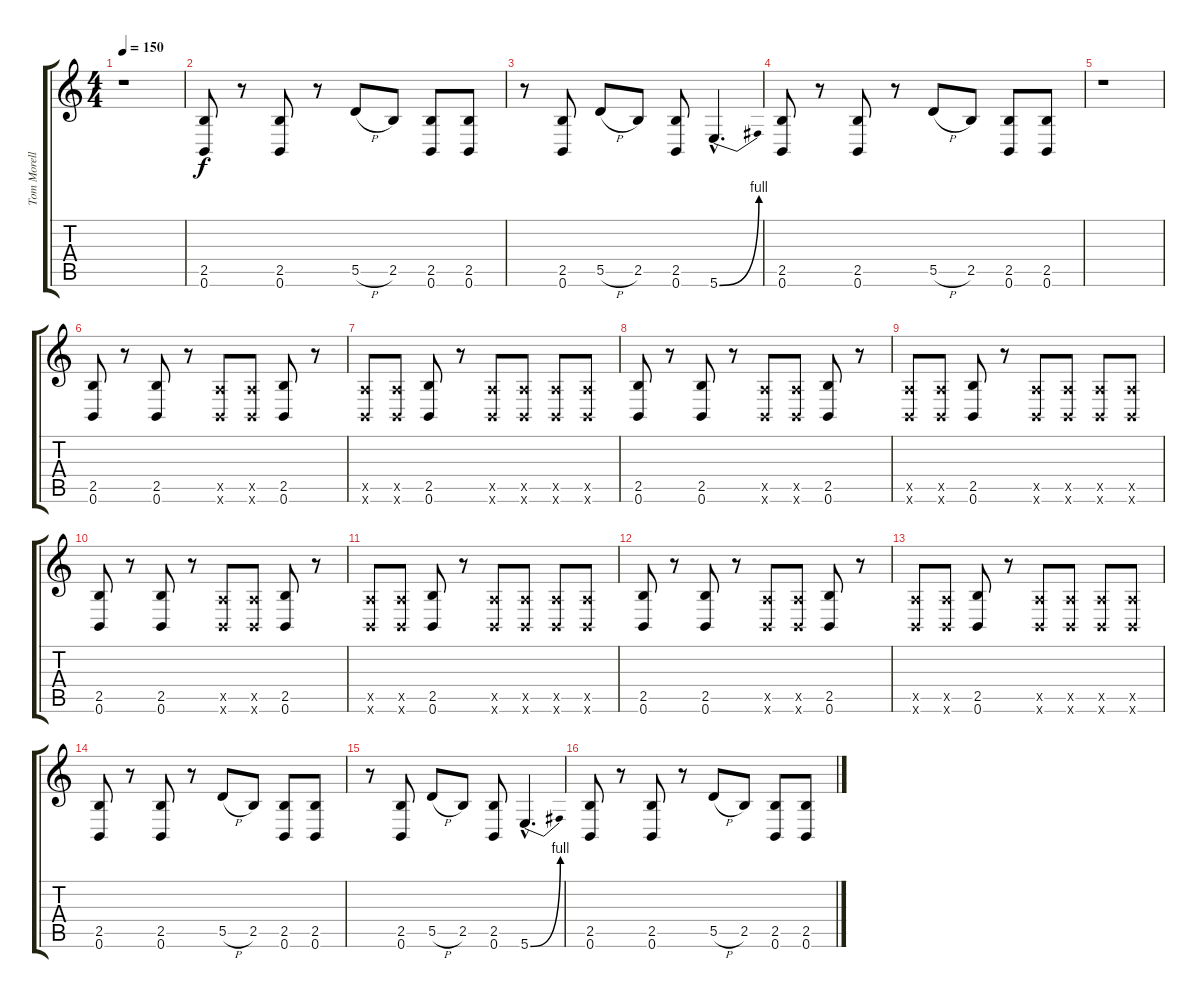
\track ("Tom Morello" "Tom Morell") {instrument overdrivenguitar}
\staff {score tabs}
\tuning (E4 B3 G3 D3 A2 B1) {hide}
\ts (4 4)
\tempo 150
\clef g2
\ks c
r.1{dy f} |
(2.5 0.6).8{instrument electricguitarmuted} r.8 (2.5 0.6).8 r.8 5.5{h}.8 2.5.8 (2.5 0.6).8 (2.5 0.6).8 |
r.8 (2.5 0.6).8 5.5{h}.8 2.5.8 (2.5 0.6).8 5.6{be (bend 0 0 60 4) hac}.4{d} |
(2.5 0.6).8 r.8 (2.5 0.6).8 r.8 5.5{h}.8 2.5.8 (2.5 0.6).8 (2.5 0.6).8 |
r.1 |
(2.5 0.6).8{instrument overdrivenguitar} r.8 (2.5 0.6).8 r.8 (0.5{x} 0.6{x}).8 (0.5{x} 0.6{x}).8 (2.5 0.6).8 r.8 |
(0.5{x} 0.6{x}).8 (0.5{x} 0.6{x}).8 (2.5 0.6).8 r.8 (0.5{x} 0.6{x}).8 (0.5{x} 0.6{x}).8 (0.5{x} 0.6{x}).8 (0.5{x} 0.6{x}).8 |
(2.5 0.6).8 r.8 (2.5 0.6).8 r.8 (0.5{x} 0.6{x}).8 (0.5{x} 0.6{x}).8 (2.5 0.6).8 r.8 |
(0.5{x} 0.6{x}).8 (0.5{x} 0.6{x}).8 (2.5 0.6).8 r.8 (0.5{x} 0.6{x}).8 (0.5{x} 0.6{x}).8 (0.5{x} 0.6{x}).8 (0.5{x} 0.6{x}).8 |
(2.5 0.6).8 r.8 (2.5 0.6).8 r.8 (0.5{x} 0.6{x}).8 (0.5{x} 0.6{x}).8 (2.5 0.6).8 r.8 |
(0.5{x} 0.6{x}).8 (0.5{x} 0.6{x}).8 (2.5 0.6).8 r.8 (0.5{x} 0.6{x}).8 (0.5{x} 0.6{x}).8 (0.5{x} 0.6{x}).8 (0.5{x} 0.6{x}).8 |
(2.5 0.6).8 r.8 (2.5 0.6).8 r.8 (0.5{x} 0.6{x}).8 (0.5{x} 0.6{x}).8 (2.5 0.6).8 r.8 |
(0.5{x} 0.6{x}).8 (0.5{x} 0.6{x}).8 (2.5 0.6).8 r.8 (0.5{x} 0.6{x}).8 (0.5{x} 0.6{x}).8 (0.5{x} 0.6{x}).8 (0.5{x} 0.6{x}).8 |
(2.5 0.6).8 r.8 (2.5 0.6).8 r.8 5.5{h}.8 2.5.8 (2.5 0.6).8 (2.5 0.6).8 |
r.8 (2.5 0.6).8 5.5{h}.8 2.5.8 (2.5 0.6).8 5.6{be (bend 0 0 60 4) hac}.4{d} |
(2.5 0.6).8 r.8 (2.5 0.6).8 r.8 5.5{h}.8 2.5.8 (2.5 0.6).8 (2.5 0.6).8
